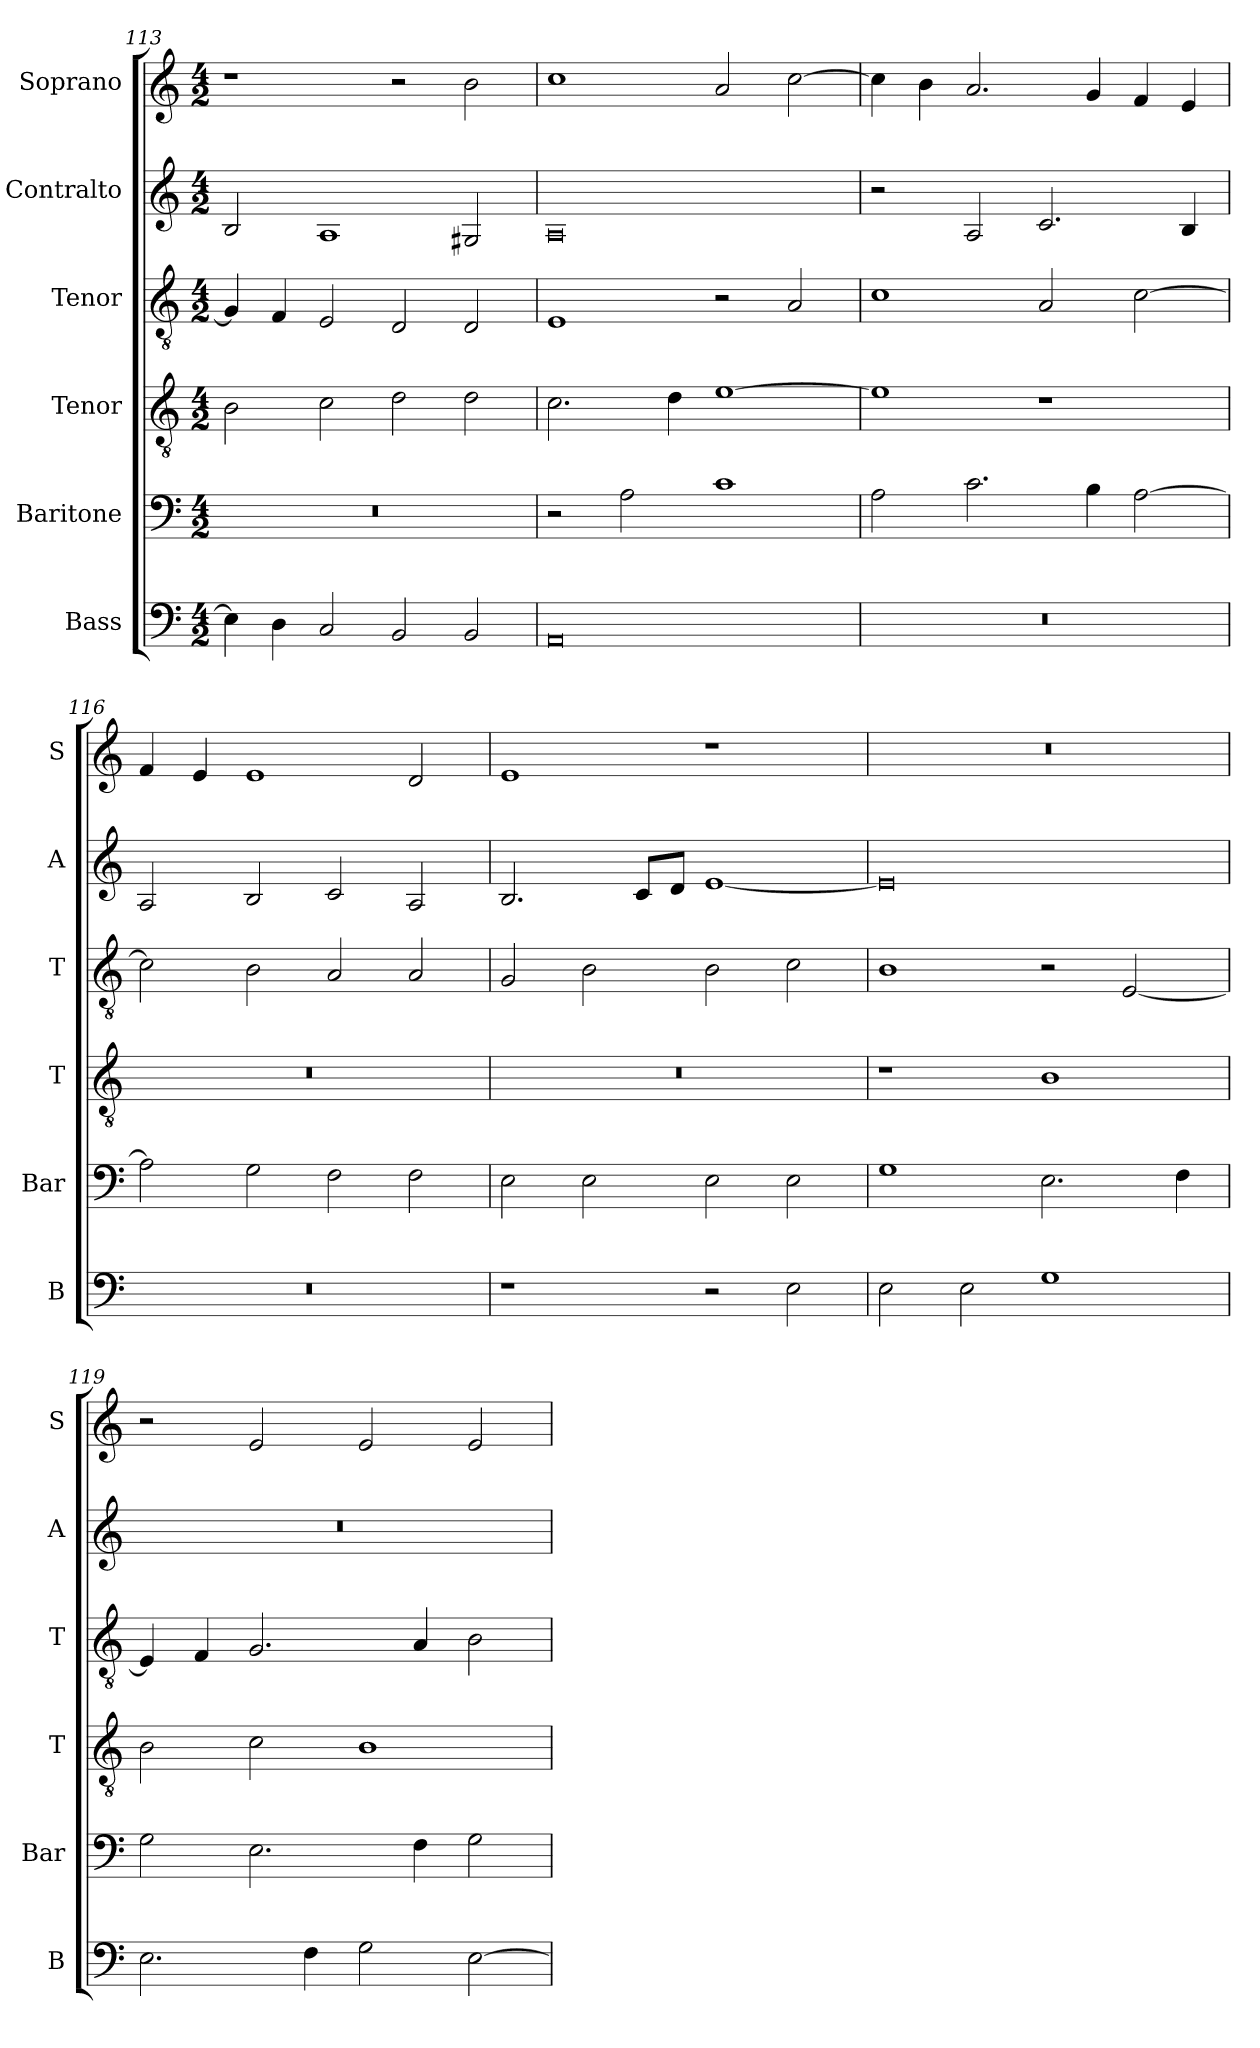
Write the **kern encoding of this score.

**kern	**kern	**kern	**kern	**kern	**kern
*part6	*part5	*part4	*part3	*part2	*part1
*staff6	*staff5	*staff4	*staff3	*staff2	*staff1
*I"Bass	*I"Baritone	*I"Tenor	*I"Tenor	*I"Contralto	*I"Soprano
*I'B	*I'Bar	*I'T	*I'T	*I'A	*I'S
*clefF4	*clefF4	*clefGv2	*clefGv2	*clefG2	*clefG2
*k[]	*k[]	*k[]	*k[]	*k[]	*k[]
*E:phr	*E:phr	*E:phr	*E:phr	*E:phr	*E:phr
*M4/2	*M4/2	*M4/2	*M4/2	*M4/2	*M4/2
=113	=113	=113	=113	=113	=113
4E]	0r	2B	4G]	2B	1r
4D	.	.	4F	.	.
2C	.	2c	2E	1A	.
2BB	.	2d	2D	.	2r
2BB	.	2d	2D	2G#X	2b
=114	=114	=114	=114	=114	=114
0AA	2r	2.c	1E	0A	1cc
.	2A	.	.	.	.
.	.	4d	.	.	.
.	1c	[1e	2r	.	2a
.	.	.	2A	.	[2cc
=115	=115	=115	=115	=115	=115
0r	2A	1e]	1c	2r	4cc]
.	.	.	.	.	4b
.	2.c	.	.	2A	2.a
.	.	1r	2A	2.c	.
.	4B	.	.	.	4g
.	[2A	.	[2c	.	4f
.	.	.	.	4B	4e
=116	=116	=116	=116	=116	=116
0r	2A]	0r	2c]	2A	4f
.	.	.	.	.	4e
.	2G	.	2B	2B	1e
.	2F	.	2A	2c	.
.	2F	.	2A	2A	2d
=117	=117	=117	=117	=117	=117
1r	2E	0r	2G	2.B	1e
.	2E	.	2B	.	.
.	.	.	.	8c/L	.
.	.	.	.	8d/J	.
2r	2E	.	2B	[1e	1r
2E	2E	.	2c	.	.
=118	=118	=118	=118	=118	=118
2E	1G	1r	1B	0e]	0r
2E	.	.	.	.	.
1G	2.E	1B	2r	.	.
.	.	.	[2E	.	.
.	4F	.	.	.	.
=119	=119	=119	=119	=119	=119
2.E	2G	2B	4E]	0r	2r
.	.	.	4F	.	.
.	2.E	2c	2.G	.	2e
4F	.	.	.	.	.
2G	.	1B	.	.	2e
.	4F	.	4A	.	.
[2E	2G	.	2B	.	2e
=	=	=	=	=	=
*-	*-	*-	*-	*-	*-
